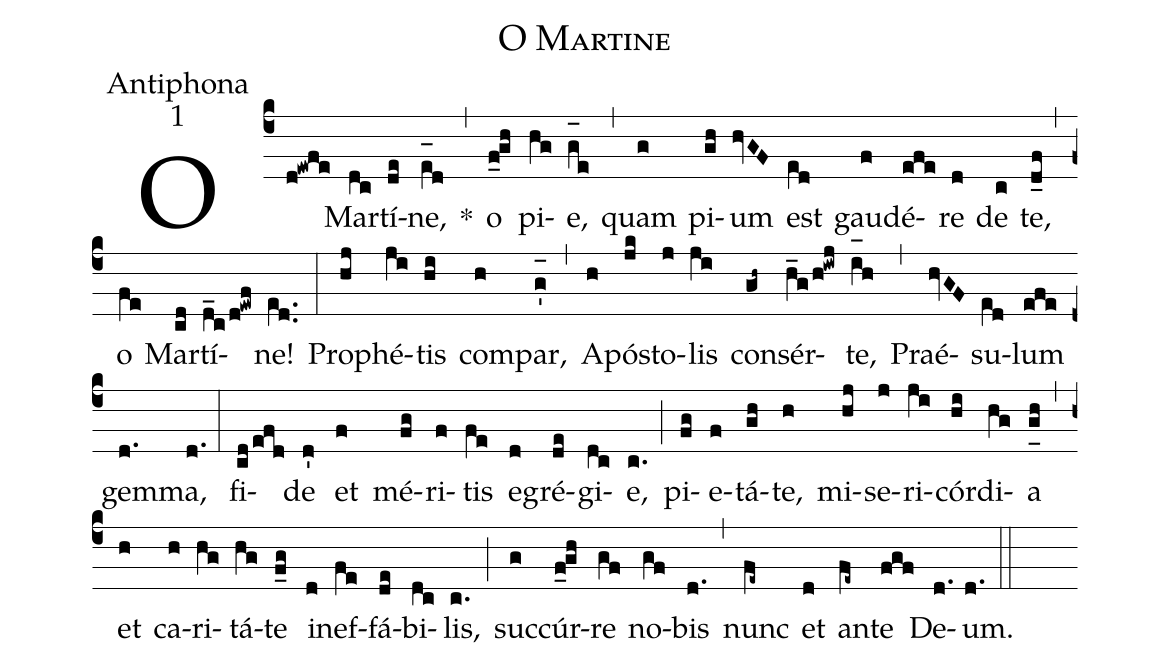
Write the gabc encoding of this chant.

name:O Martine;
office-part:Antiphona;
mode:1;
%%
(c4) O(d!ewfe) Mar(dc)tí(de)ne,(e_[oh:h][ll:1]d) *(,) o(f_gh) pi(hg)e,(g_[oh:h]e) (,) quam(g) pi(gh)um(hvGF) est(e[ll:1]d) gau(f)dé(efe)re(d) de(c) te,(d_f) (,) o(fe) Mar(cd)tí(d_c/d!ewf)ne!(e[ll:1]d..) (:) Pro(hj)phé(ji)tis(hi) com(h)par,(g'_[oh:h]) (,) A(h)pó(jk)sto(j)lis(ji) con(gh~)sér(h_g/h!iwj)te,(i_[oh:h]h) (,) Praé(hvGF)su(e[ll:1]d)lum(efe) gem(d.)ma,(d.) (:) fi(cd/efd)de(d') et(f) mé(fg)ri(f)tis(fe) e(d)gré(de)gi(dc)e,(c.) (;) pi(fg)e(f)tá(gh)te,(h) mi(hj)se(j)ri(ji)cór(hi)di(hg)a(g_[uh:l]h) (,) et(h) ca(h)ri(hg)tá(hg)te(f_g) in(d)ef(fe)fá(de)bi(dc)lis,(c.) (;) suc(g)cúr(f_gh)re(gf) no(gf)bis(d.) (,) nunc(fe~) et(d) an(fe~)te(fgf) De(d.)um.(d.) (::)
